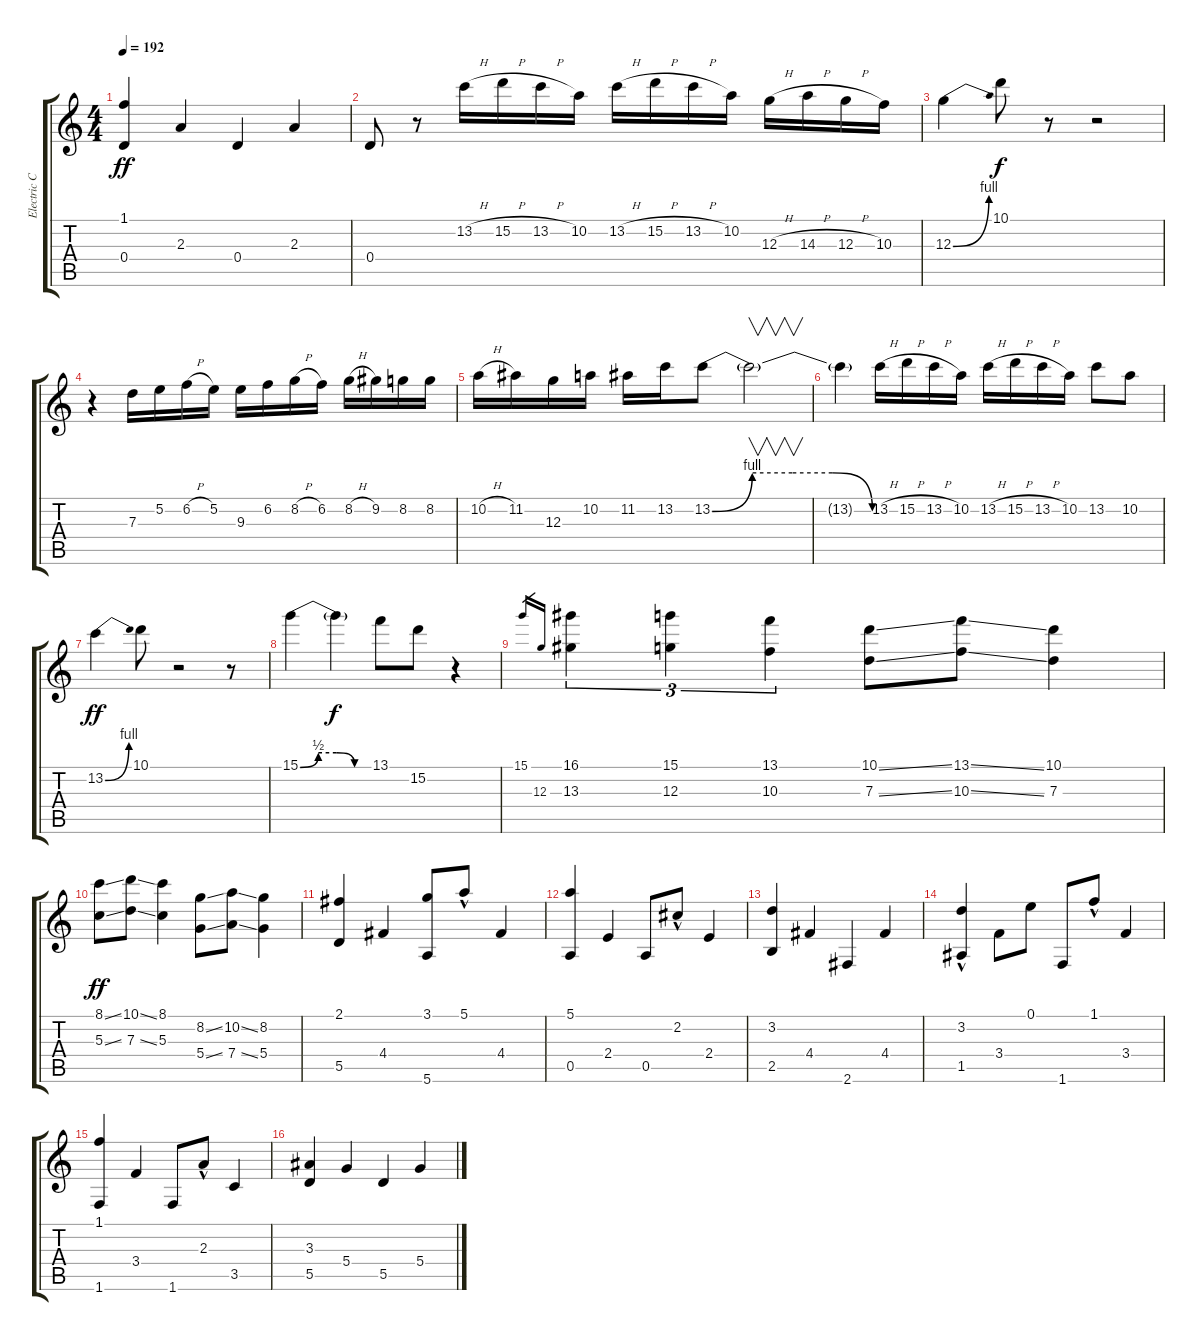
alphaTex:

\track ("Electric Clean" "Electric C") {instrument electricguitarjazz}
\staff {score tabs}
\tuning (E4 B3 G3 D3 A2 E2) {hide}
\ts (4 4)
\tempo 192
\clef g2
\ks c
(1.1 0.4).4{dy ff} 2.3.4 0.4.4 2.3.4 |
0.4.8 r.8 13.2{h}.16 15.2{h}.16 13.2{h}.16 10.2.16 13.2{h}.16 15.2{h}.16 13.2{h}.16 10.2.16 12.3{h}.16 14.3{h}.16 12.3{h}.16 10.3.16 |
12.3{be (bend 0 0 60 4)}.4 10.1.8{dy f} r.8 r.2 |
r.4 7.3.16 5.2.16 6.2{h}.16 5.2.16 9.3.16 6.2.16 8.2{h}.16 6.2.16 8.2{h}.16 9.2.16 8.2.16 8.2.16 |
10.2{h}.16 11.2.16 12.3.16 10.2.16 11.2.16 13.2.16 13.2{be (custom 0 0 15 4 30 4 45 4 60 0)}.8 13.2{t}.2{v} |
13.2{t}.4 13.2{h}.16 15.2{h}.16 13.2{h}.16 10.2.16 13.2{h}.16 15.2{h}.16 13.2{h}.16 10.2.16 13.2.8 10.2.8 |
13.2{be (bend 0 0 60 4)}.4{dy ff} 10.1.8 r.2 r.8 |
15.1{be (custom 0 0 15 2 30 2 45 0 60 0)}.4 15.1{t}.4{dy f} 13.1.8 15.2.8 r.4 |
15.1.16{gr} 12.3.16{gr} (16.1 13.3).4{tu (3 2)} (15.1 12.3).4{tu (3 2)} (13.1 10.3).4{tu (3 2)} (10.1{ss} 7.3{ss}).8 (13.1{ss} 10.3{ss}).8 (10.1 7.3).4 |
(8.1{ss} 5.3{ss}).8{dy ff} (10.1{ss} 7.3{ss}).8 (8.1 5.3).4 (8.2{ss} 5.4{ss}).8 (10.2{ss} 7.4{ss}).8 (8.2 5.4).4 |
(2.1 5.5).4 4.4.4 (3.1 5.6).8 5.1{hac}.8 4.4.4 |
(5.1 0.5).4 2.4.4 0.5.8 2.2{hac}.8 2.4.4 |
(3.2 2.5).4 4.4.4 2.6.4 4.4.4 |
(3.2{hac} 1.5).4 3.4.8 0.1.8 1.6.8 1.1{hac}.8 3.4.4 |
(1.1 1.6).4 3.4.4 1.6.8 2.3{hac}.8 3.5.4 |
(3.3 5.5).4 5.4.4 5.5.4 5.4.4
